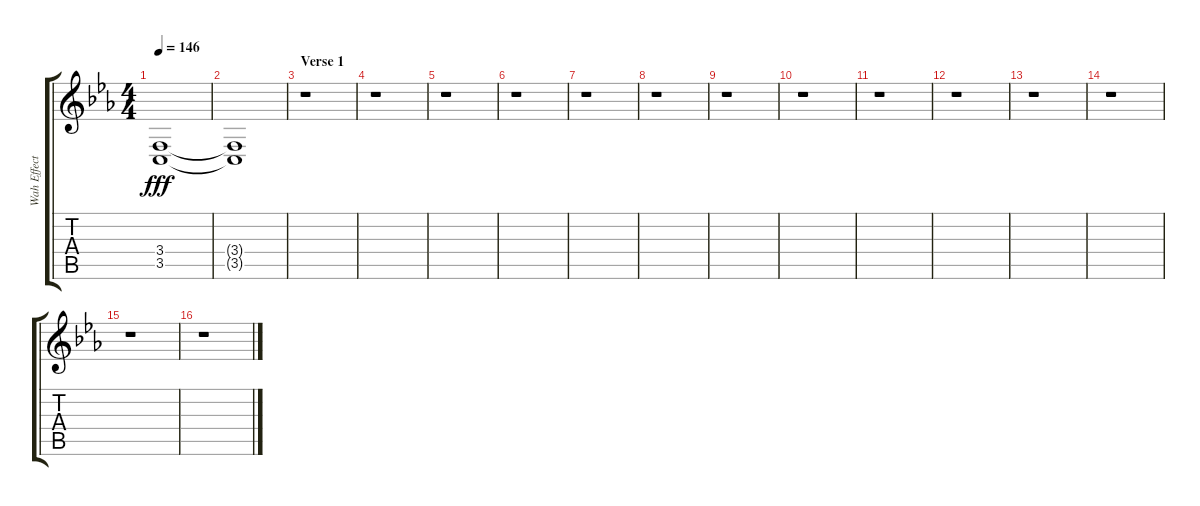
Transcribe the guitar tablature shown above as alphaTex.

\track ("Wah Effect" "Wah Effect") {instrument piccolo}
\staff {score tabs}
\tuning (E4 B3 G3 D3 A2 E2) {hide}
\ts (4 4)
\tempo 146
\clef g2
\ks eb
(3.4{t} 3.5{t}).1{dy fff} |
(3.4{t} 3.5{t}).1 |
\section ("" "Verse 1")
r.1 |
r.1 |
r.1 |
r.1 |
r.1 |
r.1 |
r.1 |
r.1 |
r.1 |
r.1 |
r.1 |
r.1 |
r.1 |
r.1
